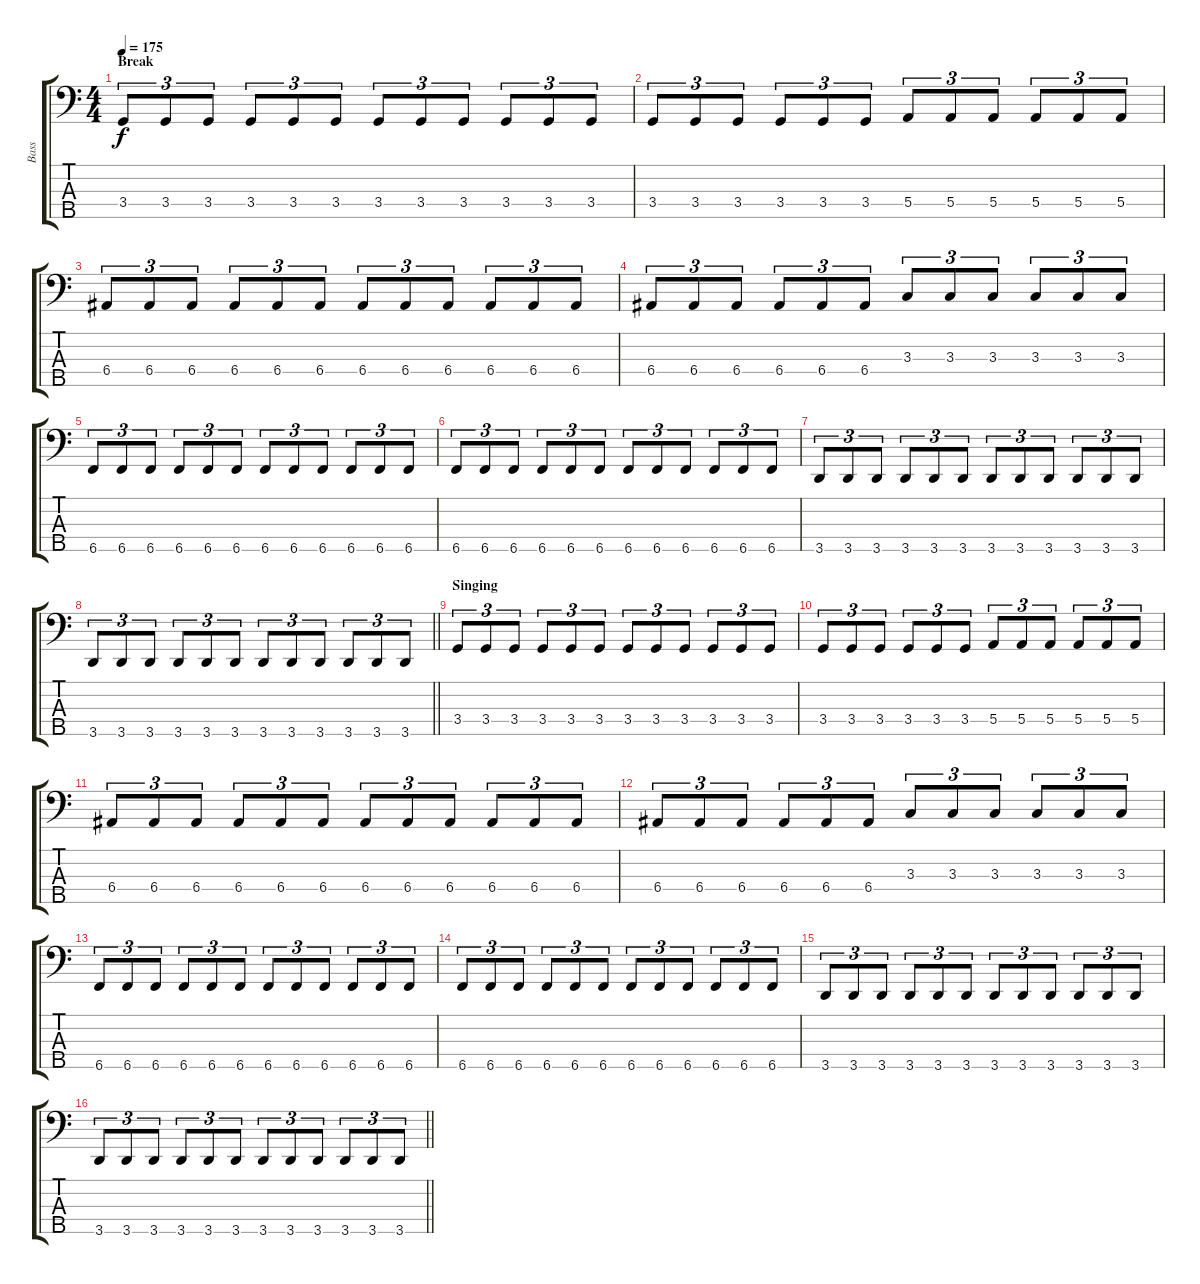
\track ("Bass" "Bass") {instrument electricbassfinger}
\staff {score tabs}
\tuning (G2 D2 A1 E1 B0) {hide}
\ts (4 4)
\section ("" "Break")
\tempo 175
\clef f4
\ks c
3.4.8{tu (3 2) dy f} 3.4.8{tu (3 2)} 3.4.8{tu (3 2)} 3.4.8{tu (3 2)} 3.4.8{tu (3 2)} 3.4.8{tu (3 2)} 3.4.8{tu (3 2)} 3.4.8{tu (3 2)} 3.4.8{tu (3 2)} 3.4.8{tu (3 2)} 3.4.8{tu (3 2)} 3.4.8{tu (3 2)} |
3.4.8{tu (3 2)} 3.4.8{tu (3 2)} 3.4.8{tu (3 2)} 3.4.8{tu (3 2)} 3.4.8{tu (3 2)} 3.4.8{tu (3 2)} 5.4.8{tu (3 2)} 5.4.8{tu (3 2)} 5.4.8{tu (3 2)} 5.4.8{tu (3 2)} 5.4.8{tu (3 2)} 5.4.8{tu (3 2)} |
6.4.8{tu (3 2)} 6.4.8{tu (3 2)} 6.4.8{tu (3 2)} 6.4.8{tu (3 2)} 6.4.8{tu (3 2)} 6.4.8{tu (3 2)} 6.4.8{tu (3 2)} 6.4.8{tu (3 2)} 6.4.8{tu (3 2)} 6.4.8{tu (3 2)} 6.4.8{tu (3 2)} 6.4.8{tu (3 2)} |
6.4.8{tu (3 2)} 6.4.8{tu (3 2)} 6.4.8{tu (3 2)} 6.4.8{tu (3 2)} 6.4.8{tu (3 2)} 6.4.8{tu (3 2)} 3.3.8{tu (3 2)} 3.3.8{tu (3 2)} 3.3.8{tu (3 2)} 3.3.8{tu (3 2)} 3.3.8{tu (3 2)} 3.3.8{tu (3 2)} |
6.5.8{tu (3 2)} 6.5.8{tu (3 2)} 6.5.8{tu (3 2)} 6.5.8{tu (3 2)} 6.5.8{tu (3 2)} 6.5.8{tu (3 2)} 6.5.8{tu (3 2)} 6.5.8{tu (3 2)} 6.5.8{tu (3 2)} 6.5.8{tu (3 2)} 6.5.8{tu (3 2)} 6.5.8{tu (3 2)} |
6.5.8{tu (3 2)} 6.5.8{tu (3 2)} 6.5.8{tu (3 2)} 6.5.8{tu (3 2)} 6.5.8{tu (3 2)} 6.5.8{tu (3 2)} 6.5.8{tu (3 2)} 6.5.8{tu (3 2)} 6.5.8{tu (3 2)} 6.5.8{tu (3 2)} 6.5.8{tu (3 2)} 6.5.8{tu (3 2)} |
3.5.8{tu (3 2)} 3.5.8{tu (3 2)} 3.5.8{tu (3 2)} 3.5.8{tu (3 2)} 3.5.8{tu (3 2)} 3.5.8{tu (3 2)} 3.5.8{tu (3 2)} 3.5.8{tu (3 2)} 3.5.8{tu (3 2)} 3.5.8{tu (3 2)} 3.5.8{tu (3 2)} 3.5.8{tu (3 2)} |
\barLineRight lightlight
3.5.8{tu (3 2)} 3.5.8{tu (3 2)} 3.5.8{tu (3 2)} 3.5.8{tu (3 2)} 3.5.8{tu (3 2)} 3.5.8{tu (3 2)} 3.5.8{tu (3 2)} 3.5.8{tu (3 2)} 3.5.8{tu (3 2)} 3.5.8{tu (3 2)} 3.5.8{tu (3 2)} 3.5.8{tu (3 2)} |
\section ("" "Singing")
3.4.8{tu (3 2)} 3.4.8{tu (3 2)} 3.4.8{tu (3 2)} 3.4.8{tu (3 2)} 3.4.8{tu (3 2)} 3.4.8{tu (3 2)} 3.4.8{tu (3 2)} 3.4.8{tu (3 2)} 3.4.8{tu (3 2)} 3.4.8{tu (3 2)} 3.4.8{tu (3 2)} 3.4.8{tu (3 2)} |
3.4.8{tu (3 2)} 3.4.8{tu (3 2)} 3.4.8{tu (3 2)} 3.4.8{tu (3 2)} 3.4.8{tu (3 2)} 3.4.8{tu (3 2)} 5.4.8{tu (3 2)} 5.4.8{tu (3 2)} 5.4.8{tu (3 2)} 5.4.8{tu (3 2)} 5.4.8{tu (3 2)} 5.4.8{tu (3 2)} |
6.4.8{tu (3 2)} 6.4.8{tu (3 2)} 6.4.8{tu (3 2)} 6.4.8{tu (3 2)} 6.4.8{tu (3 2)} 6.4.8{tu (3 2)} 6.4.8{tu (3 2)} 6.4.8{tu (3 2)} 6.4.8{tu (3 2)} 6.4.8{tu (3 2)} 6.4.8{tu (3 2)} 6.4.8{tu (3 2)} |
6.4.8{tu (3 2)} 6.4.8{tu (3 2)} 6.4.8{tu (3 2)} 6.4.8{tu (3 2)} 6.4.8{tu (3 2)} 6.4.8{tu (3 2)} 3.3.8{tu (3 2)} 3.3.8{tu (3 2)} 3.3.8{tu (3 2)} 3.3.8{tu (3 2)} 3.3.8{tu (3 2)} 3.3.8{tu (3 2)} |
6.5.8{tu (3 2)} 6.5.8{tu (3 2)} 6.5.8{tu (3 2)} 6.5.8{tu (3 2)} 6.5.8{tu (3 2)} 6.5.8{tu (3 2)} 6.5.8{tu (3 2)} 6.5.8{tu (3 2)} 6.5.8{tu (3 2)} 6.5.8{tu (3 2)} 6.5.8{tu (3 2)} 6.5.8{tu (3 2)} |
6.5.8{tu (3 2)} 6.5.8{tu (3 2)} 6.5.8{tu (3 2)} 6.5.8{tu (3 2)} 6.5.8{tu (3 2)} 6.5.8{tu (3 2)} 6.5.8{tu (3 2)} 6.5.8{tu (3 2)} 6.5.8{tu (3 2)} 6.5.8{tu (3 2)} 6.5.8{tu (3 2)} 6.5.8{tu (3 2)} |
3.5.8{tu (3 2)} 3.5.8{tu (3 2)} 3.5.8{tu (3 2)} 3.5.8{tu (3 2)} 3.5.8{tu (3 2)} 3.5.8{tu (3 2)} 3.5.8{tu (3 2)} 3.5.8{tu (3 2)} 3.5.8{tu (3 2)} 3.5.8{tu (3 2)} 3.5.8{tu (3 2)} 3.5.8{tu (3 2)} |
\barLineRight lightlight
3.5.8{tu (3 2)} 3.5.8{tu (3 2)} 3.5.8{tu (3 2)} 3.5.8{tu (3 2)} 3.5.8{tu (3 2)} 3.5.8{tu (3 2)} 3.5.8{tu (3 2)} 3.5.8{tu (3 2)} 3.5.8{tu (3 2)} 3.5.8{tu (3 2)} 3.5.8{tu (3 2)} 3.5.8{tu (3 2)}
